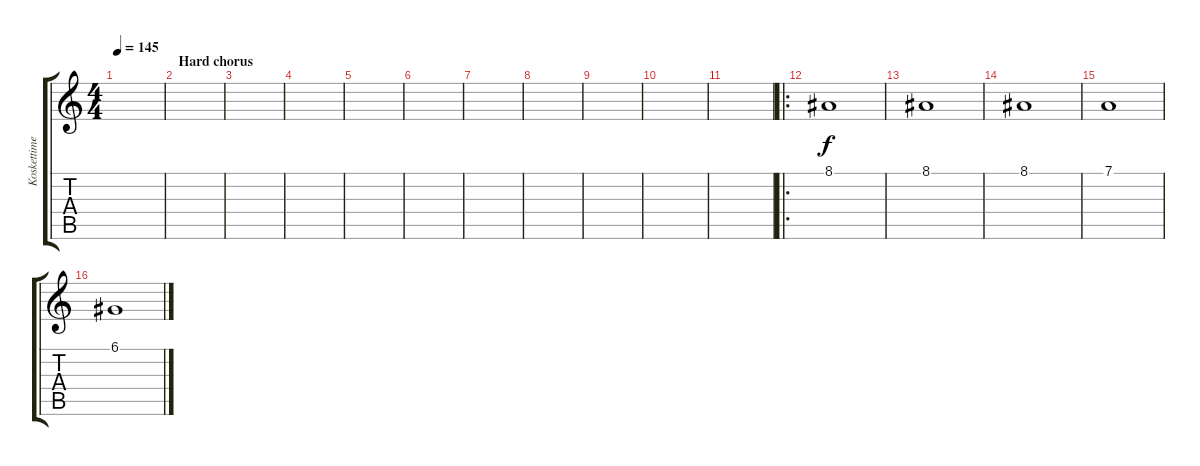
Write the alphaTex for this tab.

\track ("Koskettimet 4" "Koskettime") {instrument tubularbells}
\staff {score tabs}
\tuning (D4 A3 F3 C3 G2 D2) {hide}
\ts (4 4)
\tempo 145
\clef g2
\ks c
|
\section ("" "Hard chorus")
|
|
|
|
|
|
|
|
|
|
\ro
8.1.1 |
8.1.1 |
8.1.1 |
7.1.1 |
6.1.1
